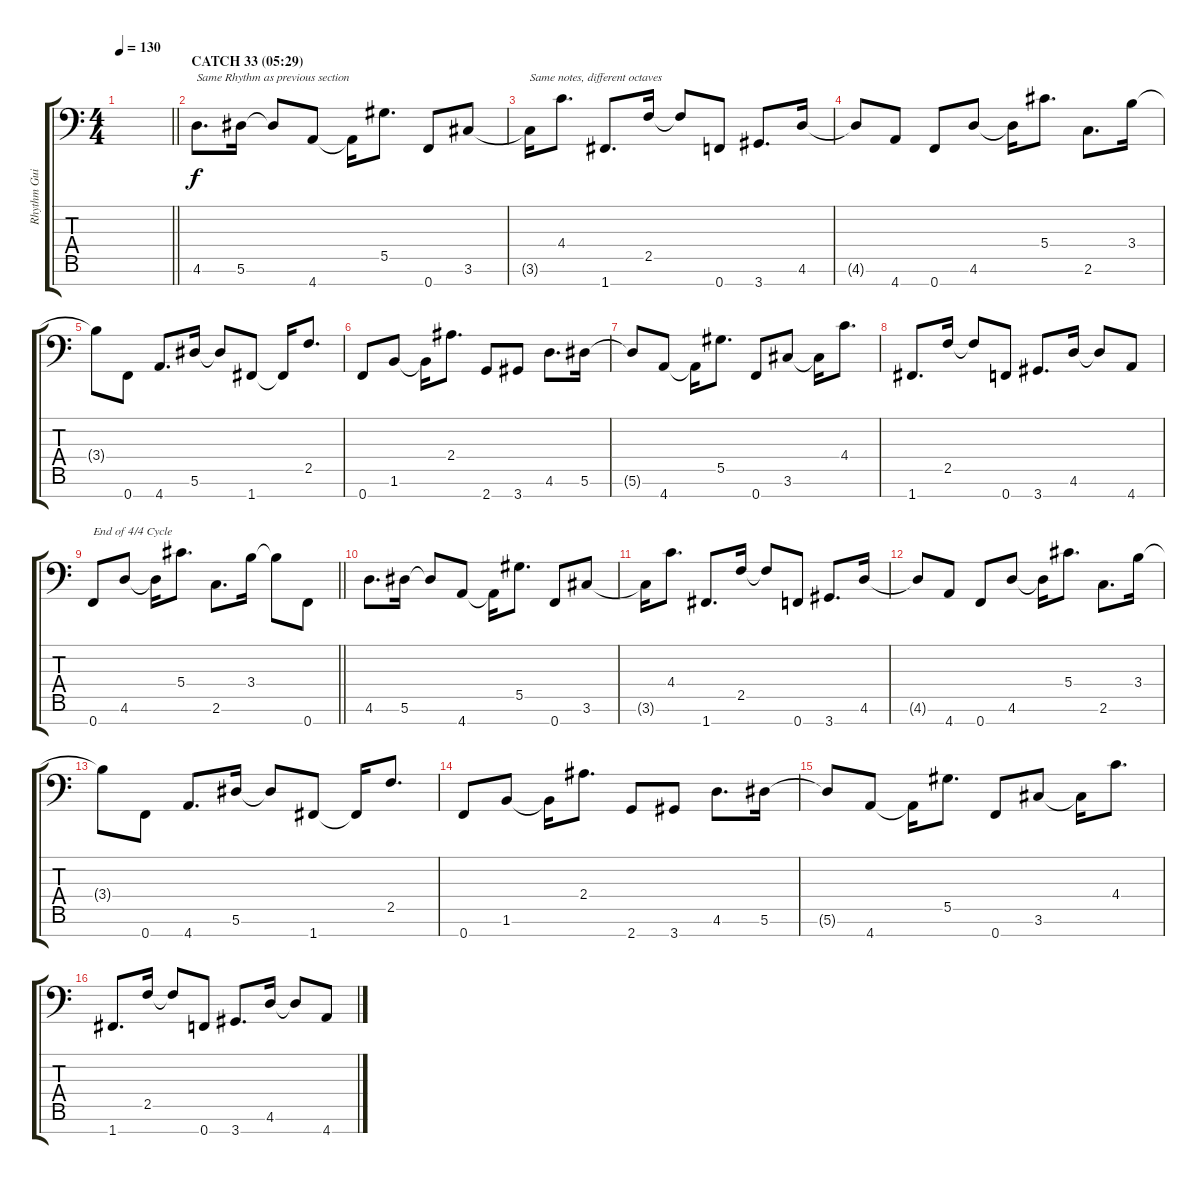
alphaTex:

\track ("Rhythm Guitar 1 (Marten Hagstrom)" "Rhythm Gui") {instrument distortionguitar}
\staff {score tabs}
\tuning (Bb3 F3 Db3 Ab2 Eb2 Bb1 F1) {hide}
\ts (4 4)
\tempo 130
\clef f4
\barLineRight lightlight
\ks c
|
\section ("" "CATCH 33 (05:29)")
4.6.8{d txt "Same Rhythm as previous section" volume 12 balance 2 instrument distortionguitar} 5.6.16 5.6{t}.8 4.7.8 4.7{t}.16 5.5.8{d} 0.7.8 3.6.8 |
3.6{t}.16{txt "Same notes, different octaves"} 4.4.8{d} 1.7.8{d} 2.5.16 2.5{t}.8 0.7.8 3.7.8{d} 4.6.16 |
4.6{t}.8 4.7.8 0.7.8 4.6.8 4.6{t}.16 5.4.8{d} 2.6.8{d} 3.4.16 |
3.4{t}.8 0.7.8 4.7.8{d} 5.6.16 5.6{t}.8 1.7.8 1.7{t}.16 2.5.8{d} |
0.7.8 1.6.8 1.6{t}.16 2.4.8{d} 2.7.8 3.7.8 4.6.8{d} 5.6.16 |
5.6{t}.8 4.7.8 4.7{t}.16 5.5.8{d} 0.7.8 3.6.8 3.6{t}.16 4.4.8{d} |
1.7.8{d} 2.5.16 2.5{t}.8 0.7.8 3.7.8{d} 4.6.16 4.6{t}.8 4.7.8 |
\barLineRight lightlight
0.7.8{txt "End of 4/4 Cycle"} 4.6.8 4.6{t}.16 5.4.8{d} 2.6.8{d} 3.4.16 3.4{t}.8 0.7.8 |
4.6.8{d} 5.6.16 5.6{t}.8 4.7.8 4.7{t}.16 5.5.8{d} 0.7.8 3.6.8 |
3.6{t}.16 4.4.8{d} 1.7.8{d} 2.5.16 2.5{t}.8 0.7.8 3.7.8{d} 4.6.16 |
4.6{t}.8 4.7.8 0.7.8 4.6.8 4.6{t}.16 5.4.8{d} 2.6.8{d} 3.4.16 |
3.4{t}.8 0.7.8 4.7.8{d} 5.6.16 5.6{t}.8 1.7.8 1.7{t}.16 2.5.8{d} |
0.7.8 1.6.8 1.6{t}.16 2.4.8{d} 2.7.8 3.7.8 4.6.8{d} 5.6.16 |
5.6{t}.8 4.7.8 4.7{t}.16 5.5.8{d} 0.7.8 3.6.8 3.6{t}.16 4.4.8{d} |
1.7.8{d} 2.5.16 2.5{t}.8 0.7.8 3.7.8{d} 4.6.16 4.6{t}.8 4.7.8
